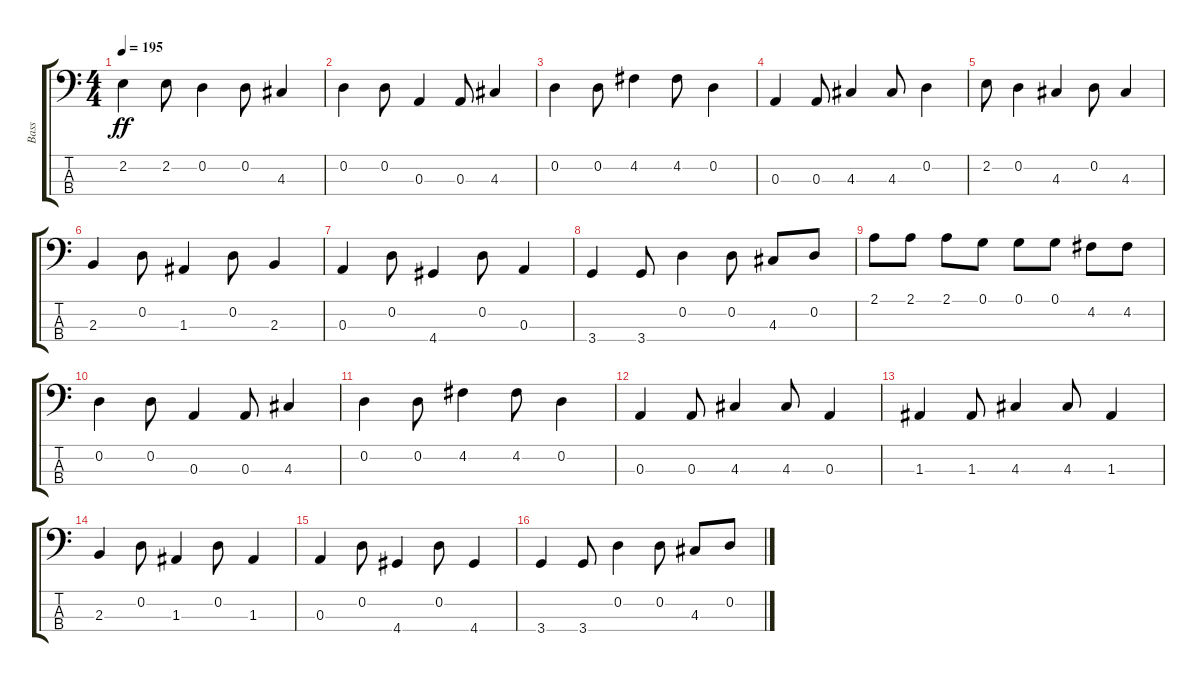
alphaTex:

\track ("Bass" "Bass") {instrument electricbasspick}
\staff {score tabs}
\tuning (G2 D2 A1 E1) {hide}
\ts (4 4)
\tempo 195
\clef f4
\ks c
2.2.4{dy ff} 2.2.8 0.2.4 0.2.8 4.3.4 |
0.2.4 0.2.8 0.3.4 0.3.8 4.3.4 |
0.2.4 0.2.8 4.2.4 4.2.8 0.2.4 |
0.3.4 0.3.8 4.3.4 4.3.8 0.2.4 |
2.2.8 0.2.4 4.3.4 0.2.8 4.3.4 |
2.3.4 0.2.8 1.3.4 0.2.8 2.3.4 |
0.3.4 0.2.8 4.4.4 0.2.8 0.3.4 |
3.4.4 3.4.8 0.2.4 0.2.8 4.3.8 0.2.8 |
2.1.8 2.1.8 2.1.8 0.1.8 0.1.8 0.1.8 4.2.8 4.2.8 |
0.2.4 0.2.8 0.3.4 0.3.8 4.3.4 |
0.2.4 0.2.8 4.2.4 4.2.8 0.2.4 |
0.3.4 0.3.8 4.3.4 4.3.8 0.3.4 |
1.3.4 1.3.8 4.3.4 4.3.8 1.3.4 |
2.3.4 0.2.8 1.3.4 0.2.8 1.3.4 |
0.3.4 0.2.8 4.4.4 0.2.8 4.4.4 |
3.4.4 3.4.8 0.2.4 0.2.8 4.3.8 0.2.8
